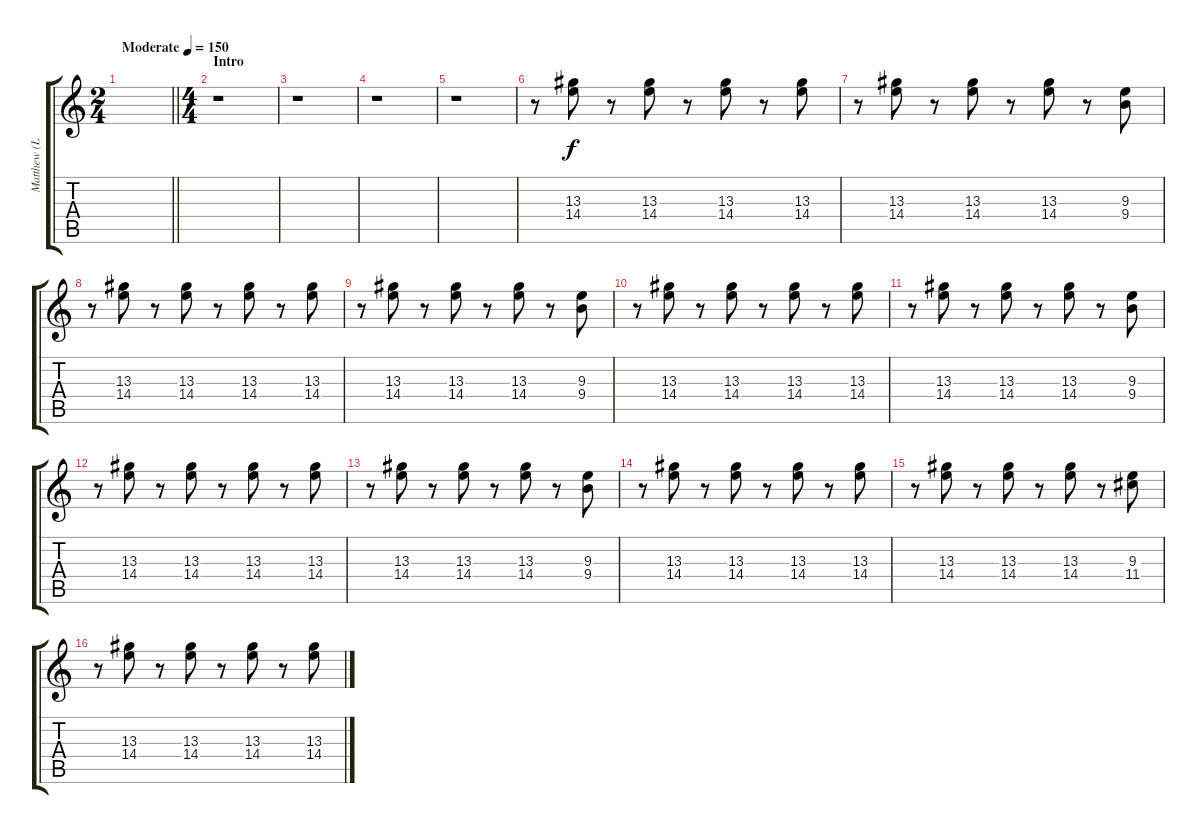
\track ("Matthew (Lead)" "Matthew (L") {instrument overdrivenguitar}
\staff {score tabs}
\tuning (E4 B3 G3 D3 A2 E2) {hide}
\ts (2 4)
\tempo (150 "Moderate")
\clef g2
\barLineRight lightlight
\ks c
|
\ts (4 4)
\section ("" "Intro")
r.1 |
r.1 |
r.1 |
r.1 |
r.8 (13.3 14.4).8 r.8 (13.3 14.4).8 r.8 (13.3 14.4).8 r.8 (13.3 14.4).8 |
r.8 (13.3 14.4).8 r.8 (13.3 14.4).8 r.8 (13.3 14.4).8 r.8 (9.3 9.4).8 |
r.8 (13.3 14.4).8 r.8 (13.3 14.4).8 r.8 (13.3 14.4).8 r.8 (13.3 14.4).8 |
r.8 (13.3 14.4).8 r.8 (13.3 14.4).8 r.8 (13.3 14.4).8 r.8 (9.3 9.4).8 |
r.8 (13.3 14.4).8 r.8 (13.3 14.4).8 r.8 (13.3 14.4).8 r.8 (13.3 14.4).8 |
r.8 (13.3 14.4).8 r.8 (13.3 14.4).8 r.8 (13.3 14.4).8 r.8 (9.3 9.4).8 |
r.8 (13.3 14.4).8 r.8 (13.3 14.4).8 r.8 (13.3 14.4).8 r.8 (13.3 14.4).8 |
r.8 (13.3 14.4).8 r.8 (13.3 14.4).8 r.8 (13.3 14.4).8 r.8 (9.3 9.4).8 |
r.8 (13.3 14.4).8 r.8 (13.3 14.4).8 r.8 (13.3 14.4).8 r.8 (13.3 14.4).8 |
r.8 (13.3 14.4).8 r.8 (13.3 14.4).8 r.8 (13.3 14.4).8 r.8 (9.3 11.4).8 |
r.8 (13.3 14.4).8 r.8 (13.3 14.4).8 r.8 (13.3 14.4).8 r.8 (13.3 14.4).8
